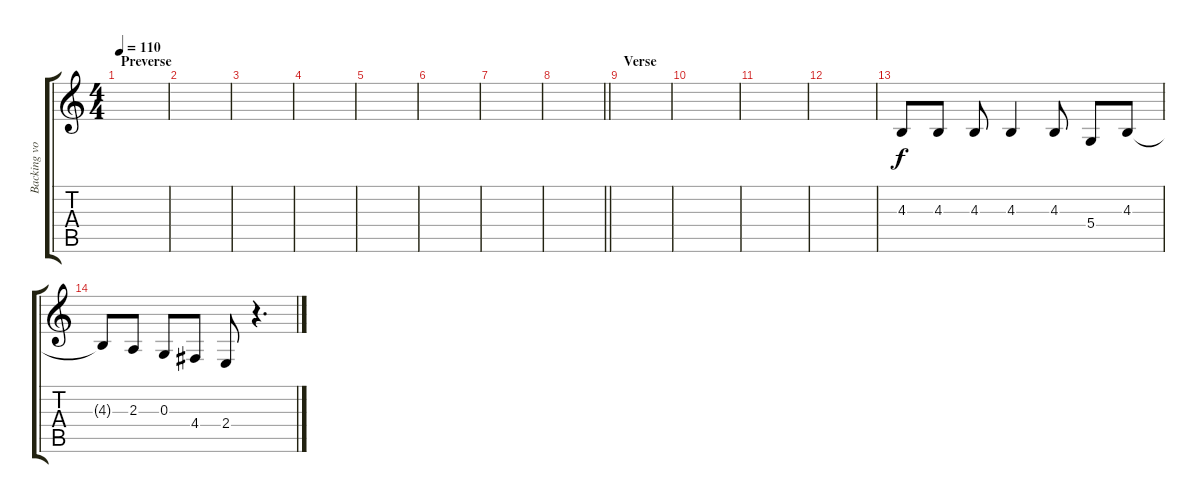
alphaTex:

\track ("Backing vocals" "Backing vo") {instrument oboe}
\staff {score tabs}
\tuning (E4 B3 G3 D3 A2 E2) {hide}
\ts (4 4)
\section ("" "Preverse")
\tempo 110
\clef g2
\ks c
|
|
|
|
|
|
|
\barLineRight lightlight
|
\section ("" "Verse")
|
|
|
|
4.3.8 4.3.8 4.3.8 4.3.4 4.3.8 5.4.8 4.3.8 |
4.3{t}.8 2.3.8 0.3.8 4.4.8 2.4.8 r.4{d}
